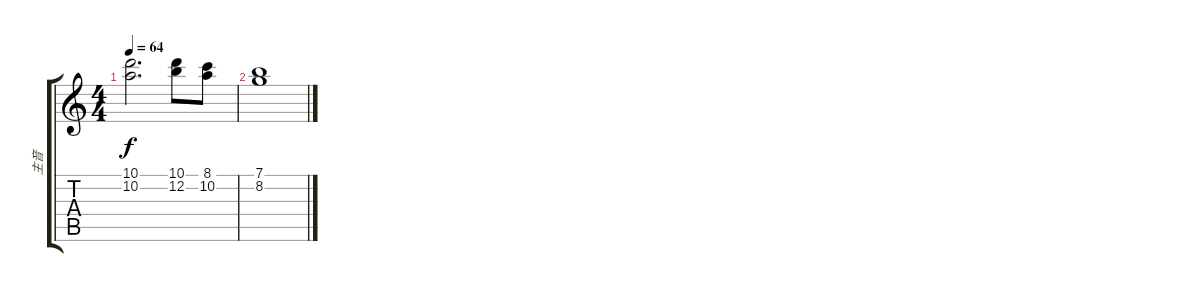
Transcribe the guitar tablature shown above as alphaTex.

\track ("主音" "主音") {instrument distortionguitar}
\staff {score tabs}
\tuning (E4 B3 G3 D3 A2 E2) {hide}
\ts (4 4)
\tempo 64
\clef g2
\ks c
(10.1 10.2).2{d dy f} (10.1 12.2).8 (8.1 10.2).8 |
(7.1 8.2).1
